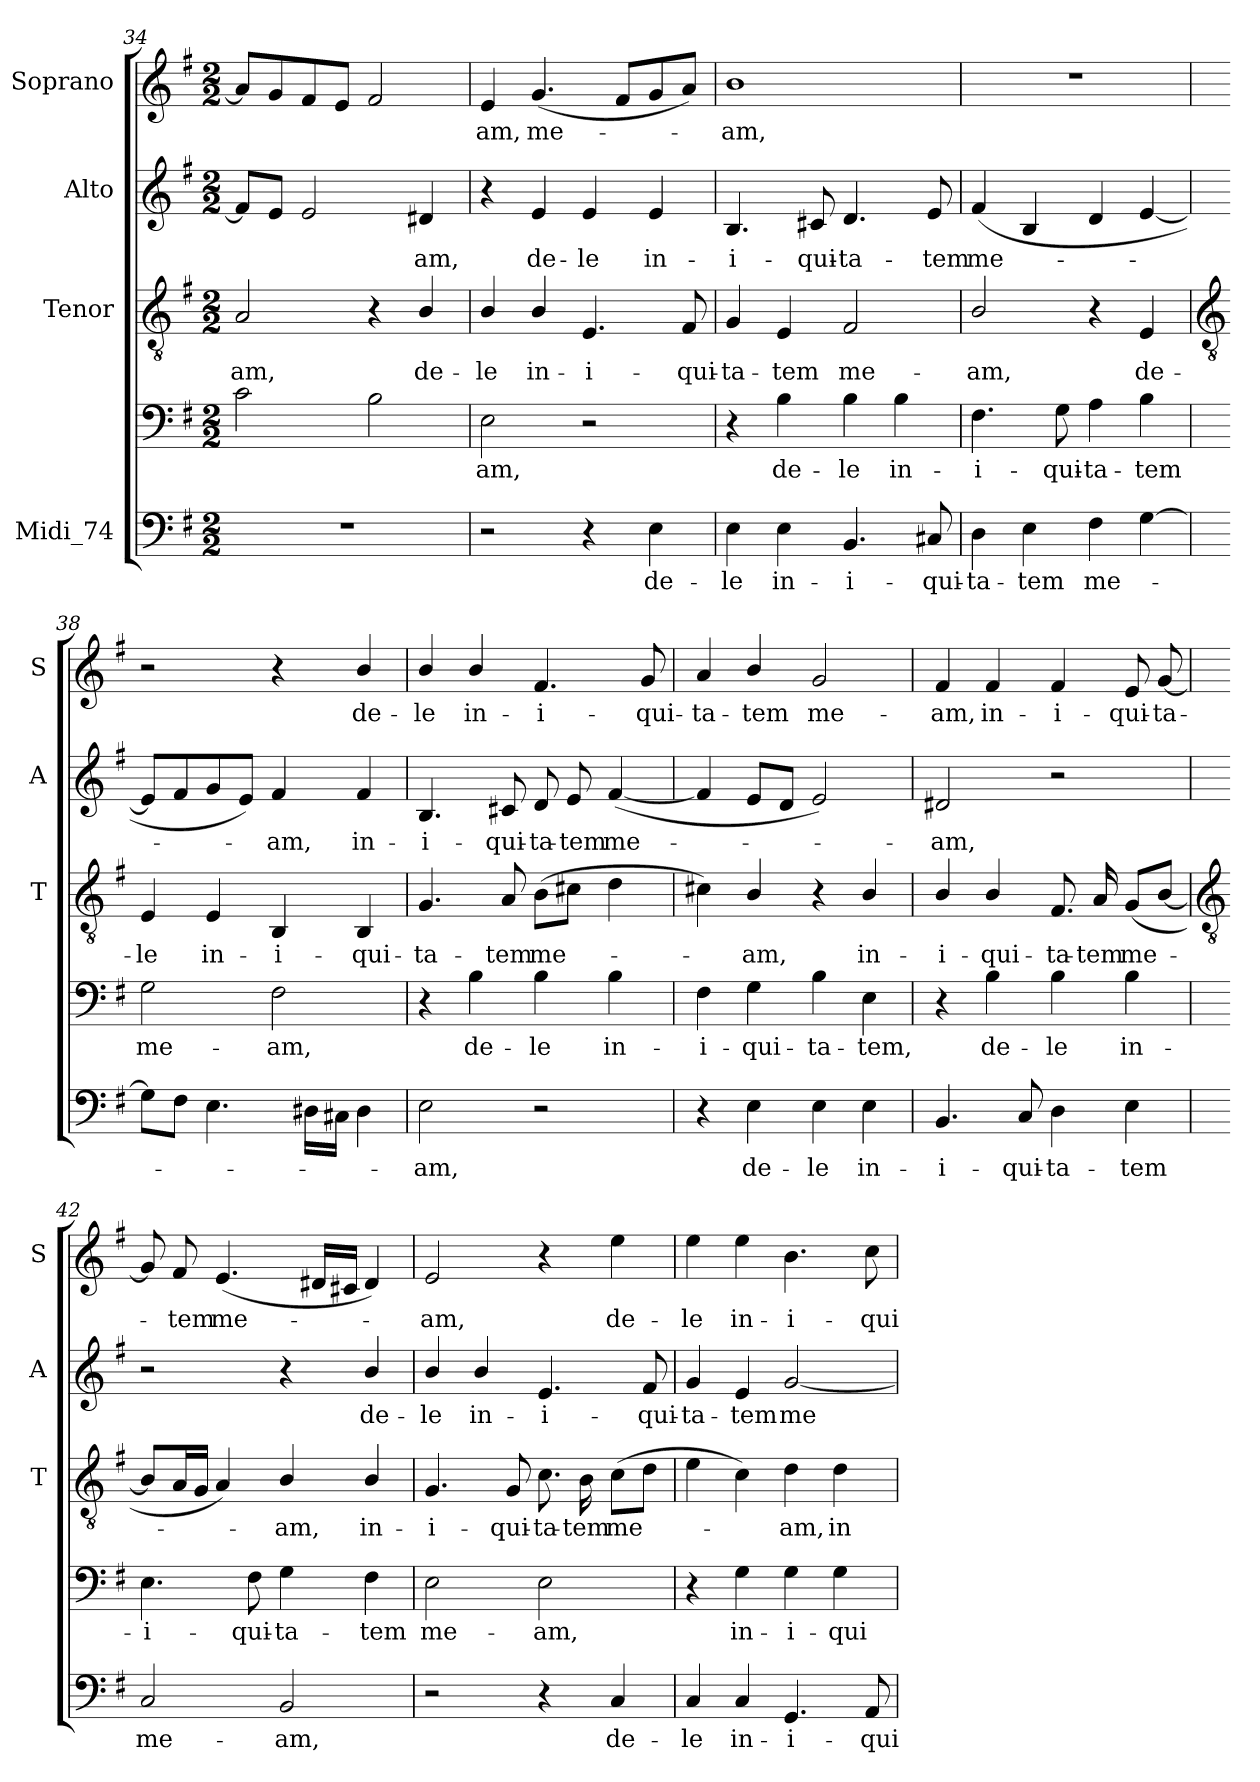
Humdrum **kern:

**kern	**text	**kern	**text	**kern	**text	**kern	**text	**kern	**text
*part4	*part4	*part4	*part4	*part3	*part3	*part2	*part2	*part1	*part1
*staff5	*staff5	*staff4	*staff4	*staff3	*staff3	*staff2	*staff2	*staff1	*staff1
*I"Midi_74	*	*	*	*I"Tenor	*	*I"Alto	*	*I"Soprano	*
*	*	*	*	*I'T	*	*I'A	*	*I'S	*
*clefF4	*	*clefF4	*	*clefGv2	*	*clefG2	*	*clefG2	*
*k[f#]	*	*k[f#]	*	*k[f#]	*	*k[f#]	*	*k[f#]	*
*G:	*	*G:	*	*G:	*	*G:	*	*G:	*
*M2/2	*	*M2/2	*	*M2/2	*	*M2/2	*	*M2/2	*
=34	=34	=34	=34	=34	=34	=34	=34	=34	=34
!	!	!	!	!	!LO:LY:b	!	!	!	!
1r	.	2c	.	2A	-am,	8f#L]	.	8aL]	.
.	.	.	.	.	.	8eJ	.	8g	.
.	.	.	.	.	.	2e	.	8f#	.
.	.	.	.	.	.	.	.	8eJ	.
.	.	2B	.	4r	.	.	.	2f#	.
!	!	!	!	!	!LO:LY:b	!	!LO:LY:b	!	!
.	.	.	.	4B/	de-	4d#X	am,	.	.
=35	=35	=35	=35	=35	=35	=35	=35	=35	=35
!	!	!	!LO:LY:b	!	!LO:LY:b	!	!	!	!LO:LY:b
2r	.	2E	am,	4B/	-le	4r	.	4e	am,
!	!	!	!	!	!LO:LY:b	!	!LO:LY:b	!	!LO:LY:b
.	.	.	.	4B/	in-	4e	de-	(<4.g	me-
!	!	!	!	!	!LO:LY:b	!	!LO:LY:b	!	!
4r	.	2r	.	4.E	-i-	4e	-le	.	.
.	.	.	.	.	.	.	.	8f#L	.
!	!LO:LY:b	!	!	!	!	!	!LO:LY:b	!	!
4E	de-	.	.	.	.	4e	in-	8g	.
!	!	!	!	!	!LO:LY:b	!	!	!	!
.	.	.	.	8F#	-qui-	.	.	8aJ)	.
=36	=36	=36	=36	=36	=36	=36	=36	=36	=36
!	!LO:LY:b	!	!	!	!LO:LY:b	!	!LO:LY:b	!	!LO:LY:b
4E	-le	4r	.	4G	-ta-	4.B	-i-	1b	am,
!	!LO:LY:b	!	!LO:LY:b	!	!LO:LY:b	!	!	!	!
4E	in-	4B	-de-	4E	-tem	.	.	.	.
!	!	!	!	!	!	!	!LO:LY:b	!	!
.	.	.	.	.	.	8c#X	-qui-	.	.
!	!LO:LY:b	!	!LO:LY:b	!	!LO:LY:b	!	!LO:LY:b	!	!
4.BB	-i-	4B	-le	2F#	me-	4.d	-ta-	.	.
!	!	!	!LO:LY:b	!	!	!	!	!	!
.	.	4B	in-	.	.	.	.	.	.
!	!LO:LY:b	!	!	!	!	!	!LO:LY:b	!	!
8C#X	-qui-	.	.	.	.	8e	-tem	.	.
=37	=37	=37	=37	=37	=37	=37	=37	=37	=37
!	!LO:LY:b	!	!LO:LY:b	!	!LO:LY:b	!	!LO:LY:b	!	!
4D	ta-	4.F#	-i-	2B/	-am,	(<4f#	me-	1r	.
!	!LO:LY:b	!	!	!	!	!	!	!	!
4E	-tem	.	.	.	.	4B	.	.	.
!	!	!	!LO:LY:b	!	!	!	!	!	!
.	.	8G	-qui-	.	.	.	.	.	.
!	!LO:LY:b	!	!LO:LY:b	!	!	!	!	!	!
4F#	me-	4A	-ta-	4r	.	4d	.	.	.
!	!	!	!LO:LY:b	!	!LO:LY:b	!	!	!	!
[4G	.	4B	-tem	4E	de-	[4e	.	.	.
!!LO:LB:g=z
=38	=38	=38	=38	=38	=38	=38	=38	=38	=38
*	*	*	*	*clefGv2	*	*	*	*	*
!	!	!	!LO:LY:b	!	!LO:LY:b	!	!	!	!
8GL]	.	2G	me-	4E	-le	8eL]	.	2r	.
8F#J	.	.	.	.	.	8f#	.	.	.
!	!	!	!	!	!LO:LY:b	!	!	!	!
4.E	.	.	.	4E	in-	8g	.	.	.
.	.	.	.	.	.	8eJ)	.	.	.
!	!	!	!LO:LY:b	!	!LO:LY:b	!	!LO:LY:b	!	!
.	.	2F#	-am,	4BB	-i-	4f#	am,	4r	.
16D#X\LL	.	.	.	.	.	.	.	.	.
16C#X\JJ	.	.	.	.	.	.	.	.	.
!	!	!	!	!	!LO:LY:b	!	!LO:LY:b	!	!LO:LY:b
4D#	.	.	.	4BB	-qui-	4f#	in-	4b/	de-
=39	=39	=39	=39	=39	=39	=39	=39	=39	=39
!	!LO:LY:b	!	!	!	!LO:LY:b	!	!LO:LY:b	!	!LO:LY:b
2E	-am,	4r	.	4.G	-ta-	4.B	-i-	4b/	-le
!	!	!	!LO:LY:b	!	!	!	!	!	!LO:LY:b
.	.	4B	de-	.	.	.	.	4b/	in-
!	!	!	!	!	!LO:LY:b	!	!LO:LY:b	!	!
.	.	.	.	8A	-tem	8c#X	-qui-	.	.
!	!	!	!LO:LY:b	!	!LO:LY:b	!	!LO:LY:b	!	!LO:LY:b
2r	.	4B	-le	(>8BL	me-	8d	-ta-	4.f#	-i-
!	!	!	!	!	!	!	!LO:LY:b	!	!
.	.	.	.	8c#XJ	.	8e	-tem	.	.
!	!	!	!LO:LY:b	!	!	!	!LO:LY:b	!	!
.	.	4B	in-	4d	.	(<[4f#	me-	.	.
!	!	!	!	!	!	!	!	!	!LO:LY:b
.	.	.	.	.	.	.	.	8g	-qui-
=40	=40	=40	=40	=40	=40	=40	=40	=40	=40
!	!	!	!LO:LY:b	!	!	!	!	!	!LO:LY:b
4r	.	4F#	i-	4c#X)	.	4f#]	.	4a	-ta-
!	!LO:LY:b	!	!LO:LY:b	!	!LO:LY:b	!	!	!	!LO:LY:b
4E	de-	4G	-qui-	4B/	am,	8eL	.	4b/	-tem
.	.	.	.	.	.	8dJ	.	.	.
!	!LO:LY:b	!	!LO:LY:b	!	!	!	!	!	!LO:LY:b
4E	-le	4B	-ta-	4r	.	2e)	.	2g	me-
!	!LO:LY:b	!	!LO:LY:b	!	!LO:LY:b	!	!	!	!
4E	in-	4E	-tem,	4B/	in-	.	.	.	.
=41	=41	=41	=41	=41	=41	=41	=41	=41	=41
!	!LO:LY:b	!	!	!	!LO:LY:b	!	!LO:LY:b	!	!LO:LY:b
4.BB	-i-	4r	.	4B/	-i-	2d#X	am,	4f#	-am,
!	!	!	!LO:LY:b	!	!LO:LY:b	!	!	!	!LO:LY:b
.	.	4B	-de-	4B/	-qui-	.	.	4f#	in-
!	!LO:LY:b	!	!	!	!	!	!	!	!
8C	-qui-	.	.	.	.	.	.	.	.
!	!LO:LY:b	!	!LO:LY:b	!	!LO:LY:b	!	!	!	!LO:LY:b
4D	-ta-	4B	-le	8.F#	-ta-	2r	.	4f#	-i-
!	!	!	!	!	!LO:LY:b	!	!	!	!
.	.	.	.	16A	-tem	.	.	.	.
!	!LO:LY:b	!	!LO:LY:b	!	!LO:LY:b	!	!	!	!LO:LY:b
4E	-tem	4B	in-	(<8GL	me-	.	.	8e	-qui-
!	!	!	!	!	!	!	!	!	!LO:LY:b
.	.	.	.	[8BJ	.	.	.	[8g	-ta-
!!LO:LB:g=z
=42	=42	=42	=42	=42	=42	=42	=42	=42	=42
*	*	*	*	*clefGv2	*	*	*	*	*
!	!LO:LY:b	!	!LO:LY:b	!	!	!	!	!	!
2C	me-	4.E	i-	8BL]	.	2r	.	8g]	.
!	!	!	!	!	!	!	!	!	!LO:LY:b
.	.	.	.	16AL	.	.	.	8f#	tem
.	.	.	.	16GJJ	.	.	.	.	.
!	!	!	!	!	!	!	!	!	!LO:LY:b
.	.	.	.	4A)	.	.	.	(<4.e	me-
!	!	!	!LO:LY:b	!	!	!	!	!	!
.	.	8F#	-qui-	.	.	.	.	.	.
!	!LO:LY:b	!	!LO:LY:b	!	!LO:LY:b	!	!	!	!
2BB	-am,	4G	-ta-	4B/	am,	4r	.	.	.
.	.	.	.	.	.	.	.	16d#XLL	.
.	.	.	.	.	.	.	.	16c#XJJ	.
!	!	!	!LO:LY:b	!	!LO:LY:b	!	!LO:LY:b	!	!
.	.	4F#	-tem	4B/	in-	4b/	de-	4d#)	.
=43	=43	=43	=43	=43	=43	=43	=43	=43	=43
!	!	!	!LO:LY:b	!	!LO:LY:b	!	!LO:LY:b	!	!LO:LY:b
2r	.	2E	me-	4.G	-i-	4b/	-le	2e	am,
!	!	!	!	!	!	!	!LO:LY:b	!	!
.	.	.	.	.	.	4b/	in-	.	.
!	!	!	!	!	!LO:LY:b	!	!	!	!
.	.	.	.	8G	-qui-	.	.	.	.
!	!	!	!LO:LY:b	!	!LO:LY:b	!	!LO:LY:b	!	!
4r	.	2E	-am,	8.c	-ta-	4.e	-i-	4r	.
!	!	!	!	!	!LO:LY:b	!	!	!	!
.	.	.	.	16B	-tem	.	.	.	.
!	!LO:LY:b	!	!	!	!LO:LY:b	!	!	!	!LO:LY:b
4C	de-	.	.	(>8cL	me-	.	.	4ee	de-
!	!	!	!	!	!	!	!LO:LY:b	!	!
.	.	.	.	8dJ	.	8f#	-qui-	.	.
=44	=44	=44	=44	=44	=44	=44	=44	=44	=44
!	!LO:LY:b	!	!	!	!	!	!LO:LY:b	!	!LO:LY:b
4C	-le	4r	.	4e	.	4g	-ta-	4ee	-le
!	!LO:LY:b	!	!LO:LY:b	!	!	!	!LO:LY:b	!	!LO:LY:b
4C	in-	4G	-in-	4c)	.	4e	-tem	4ee	in-
!	!LO:LY:b	!	!LO:LY:b	!	!LO:LY:b	!	!LO:LY:b	!	!LO:LY:b
4.GG	-i-	4G	-i-	4d	am,	[2g	me-	4.b	-i-
!	!	!	!LO:LY:b	!	!LO:LY:b	!	!	!	!
.	.	4G	-qui-	4d	in-	.	.	.	.
!	!LO:LY:b	!	!	!	!	!	!	!	!LO:LY:b
8AA	-qui-	.	.	.	.	.	.	8cc	-qui-
=	=	=	=	=	=	=	=	=	=
*-	*-	*-	*-	*-	*-	*-	*-	*-	*-
